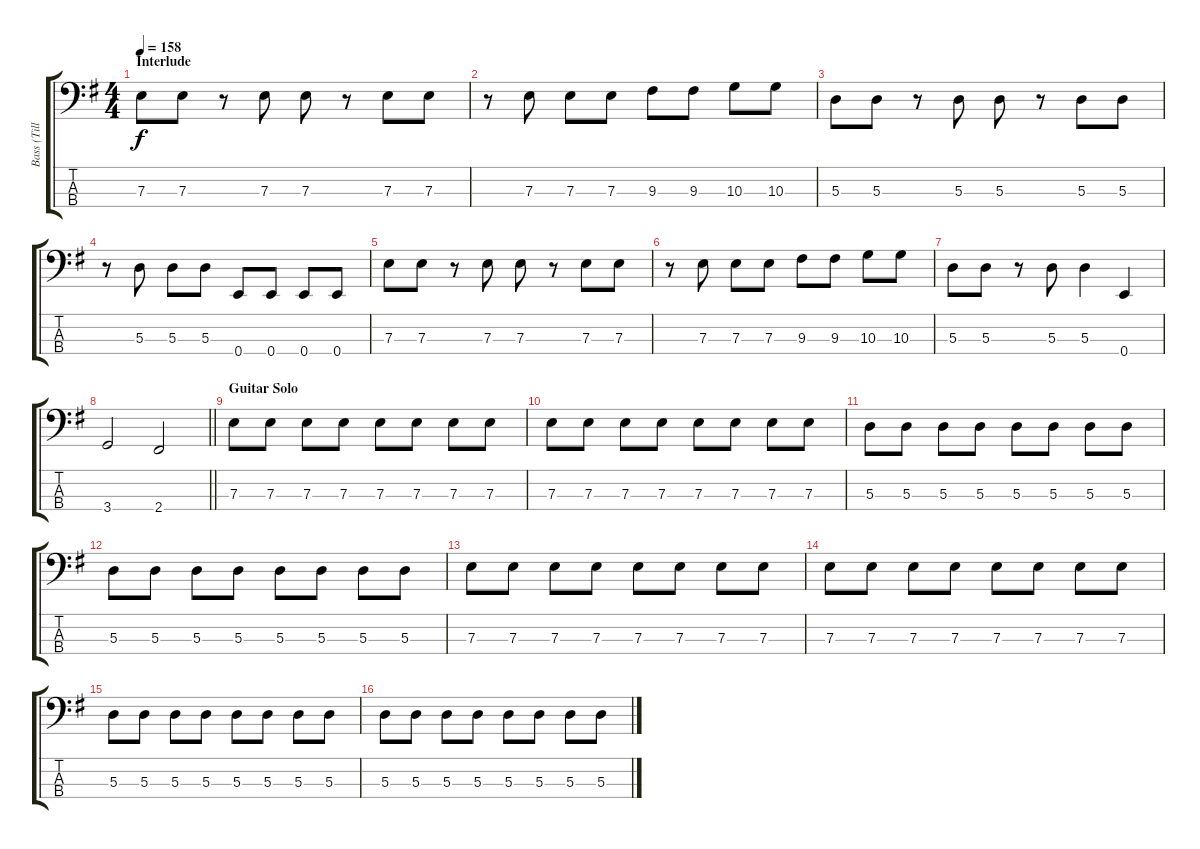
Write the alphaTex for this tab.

\track ("Bass (Till)" "Bass (Till") {instrument electricbasspick}
\staff {score tabs}
\tuning (G2 D2 A1 E1) {hide}
\ts (4 4)
\section ("" "Interlude")
\tempo 158
\clef f4
\ks g
7.3.8{dy f} 7.3.8 r.8 7.3.8 7.3.8 r.8 7.3.8 7.3.8 |
r.8 7.3.8 7.3.8 7.3.8 9.3.8 9.3.8 10.3.8 10.3.8 |
5.3.8 5.3.8 r.8 5.3.8 5.3.8 r.8 5.3.8 5.3.8 |
r.8 5.3.8 5.3.8 5.3.8 0.4.8 0.4.8 0.4.8 0.4.8 |
7.3.8 7.3.8 r.8 7.3.8 7.3.8 r.8 7.3.8 7.3.8 |
r.8 7.3.8 7.3.8 7.3.8 9.3.8 9.3.8 10.3.8 10.3.8 |
5.3.8 5.3.8 r.8 5.3.8 5.3.4 0.4.4 |
\barLineRight lightlight
3.4.2 2.4.2 |
\section ("" "Guitar Solo")
7.3.8 7.3.8 7.3.8 7.3.8 7.3.8 7.3.8 7.3.8 7.3.8 |
7.3.8 7.3.8 7.3.8 7.3.8 7.3.8 7.3.8 7.3.8 7.3.8 |
5.3.8 5.3.8 5.3.8 5.3.8 5.3.8 5.3.8 5.3.8 5.3.8 |
5.3.8 5.3.8 5.3.8 5.3.8 5.3.8 5.3.8 5.3.8 5.3.8 |
7.3.8 7.3.8 7.3.8 7.3.8 7.3.8 7.3.8 7.3.8 7.3.8 |
7.3.8 7.3.8 7.3.8 7.3.8 7.3.8 7.3.8 7.3.8 7.3.8 |
5.3.8 5.3.8 5.3.8 5.3.8 5.3.8 5.3.8 5.3.8 5.3.8 |
5.3.8 5.3.8 5.3.8 5.3.8 5.3.8 5.3.8 5.3.8 5.3.8
